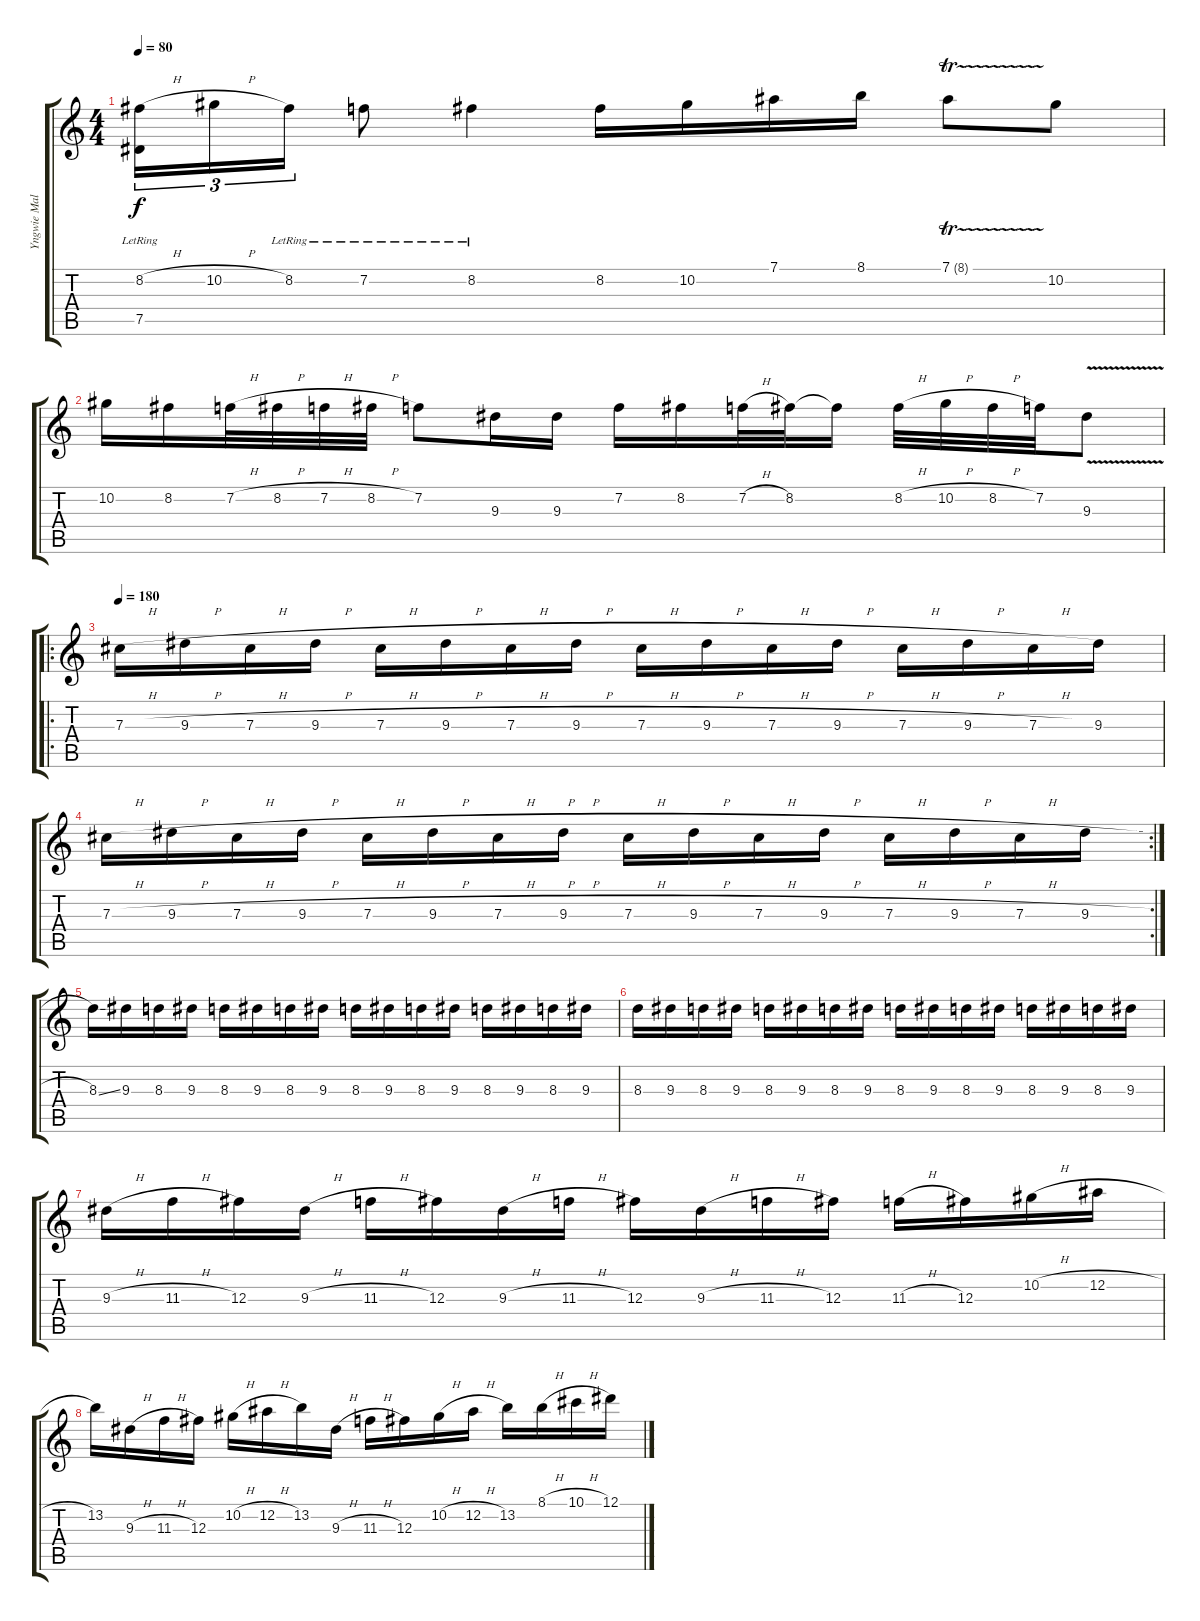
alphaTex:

\track ("Yngwie Malmsteen" "Yngwie Mal") {instrument acousticguitarnylon}
\staff {score tabs}
\tuning (Eb4 Bb3 Gb3 Db3 Ab2 Eb2) {hide}
\ts (4 4)
\tempo 80
\clef g2
\ks c
(8.2{h} 7.5{lr}).16{tu (3 2) dy f} 10.2{h}.16{tu (3 2)} 8.2{lr}.16{tu (3 2)} 7.2{lr}.8 8.2{lr}.4 8.2.16 10.2.16 7.1.16 8.1.16 7.1{tr (8 32)}.8 10.2.8 |
10.2.16 8.2.16 7.2{h}.32 8.2{h}.32 7.2{h}.32 8.2{h}.32 7.2.8 9.3.16 9.3.16 7.2.16 8.2.16 7.2{h}.32 8.2.32 8.2{t}.16 8.2{h}.32 10.2{h}.32 8.2{h}.32 7.2.32 9.3{v}.8 |
\ro
\tempo 180
7.3{h}.16 9.3{h}.16 7.3{h}.16 9.3{h}.16 7.3{h}.16 9.3{h}.16 7.3{h}.16 9.3{h}.16 7.3{h}.16 9.3{h}.16 7.3{h}.16 9.3{h}.16 7.3{h}.16 9.3{h}.16 7.3{h}.16 9.3.16 |
\rc 2
7.3{h}.16 9.3{h}.16 7.3{h}.16 9.3{h}.16 7.3{h}.16 9.3{h}.16 7.3{h}.16 9.3{h}.16 7.3{h}.16 9.3{h}.16 7.3{h}.16 9.3{h}.16 7.3{h}.16 9.3{h}.16 7.3{h}.16 9.3{h}.16 |
8.3{ss}.16 9.3.16 8.3.16 9.3.16 8.3.16 9.3.16 8.3.16 9.3.16 8.3.16 9.3.16 8.3.16 9.3.16 8.3.16 9.3.16 8.3.16 9.3.16 |
8.3.16 9.3.16 8.3.16 9.3.16 8.3.16 9.3.16 8.3.16 9.3.16 8.3.16 9.3.16 8.3.16 9.3.16 8.3.16 9.3.16 8.3.16 9.3.16 |
9.3{h}.16 11.3{h}.16 12.3.16 9.3{h}.16 11.3{h}.16 12.3.16 9.3{h}.16 11.3{h}.16 12.3.16 9.3{h}.16 11.3{h}.16 12.3.16 11.3{h}.16 12.3.16 10.2{h}.16 12.2{h}.16 |
13.2.16 9.3{h}.16 11.3{h}.16 12.3.16 10.2{h}.16 12.2{h}.16 13.2.16 9.3{h}.16 11.3{h}.16 12.3.16 10.2{h}.16 12.2{h}.16 13.2.16 8.1{h}.16 10.1{h}.16 12.1.16
